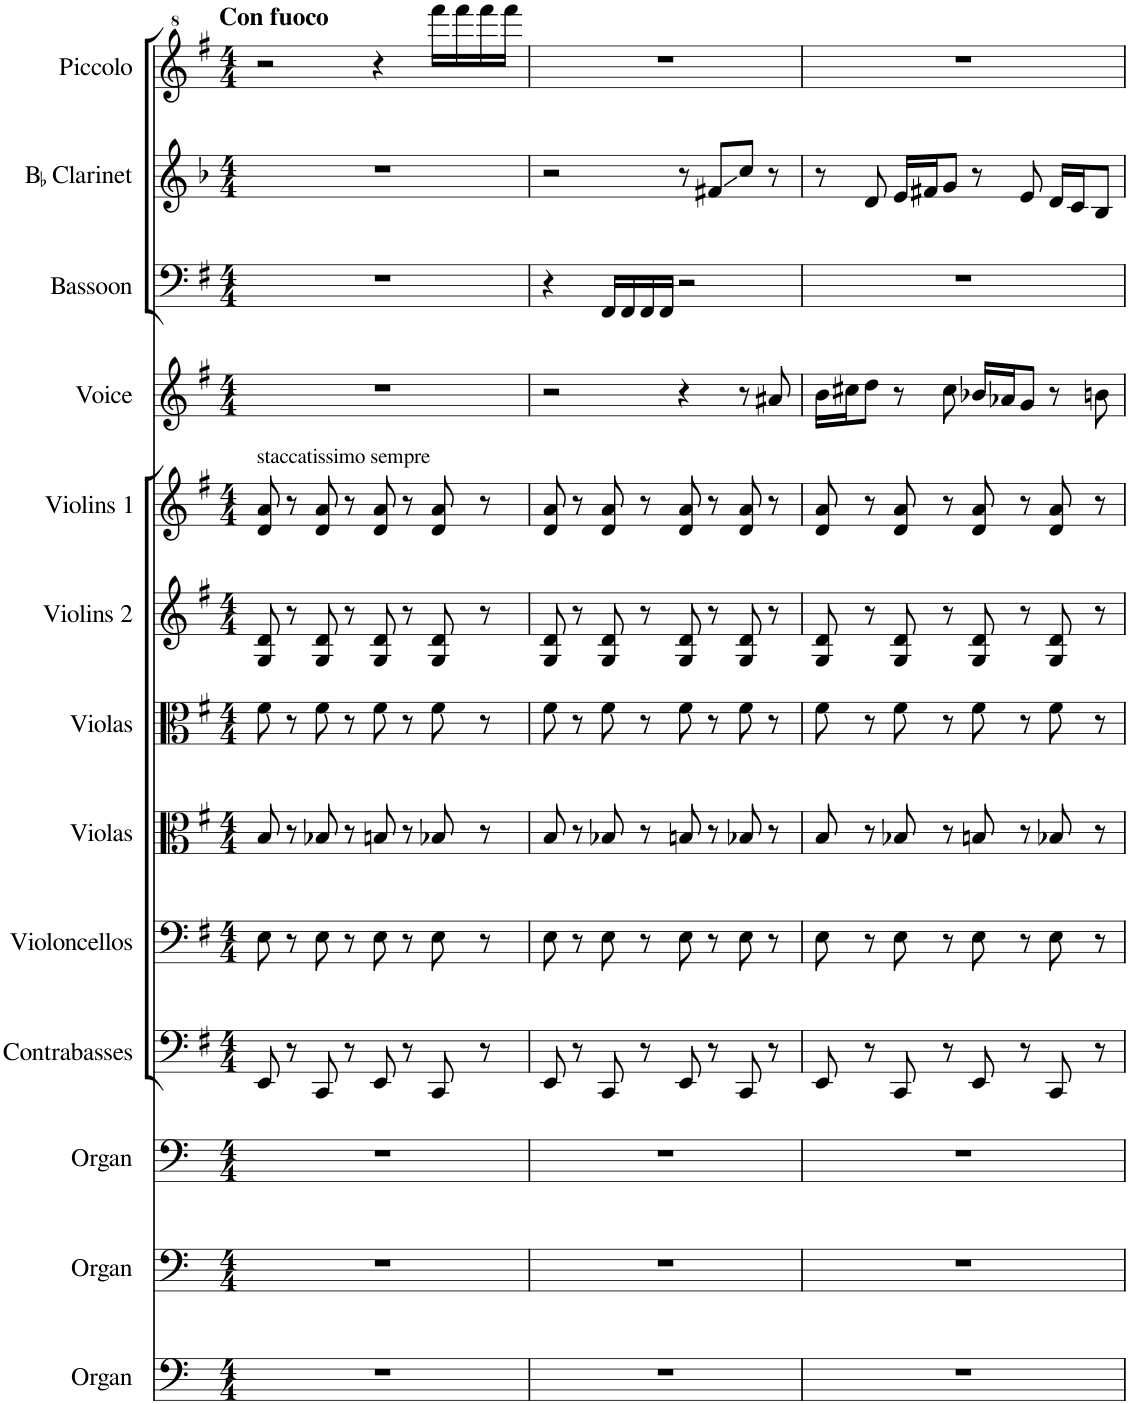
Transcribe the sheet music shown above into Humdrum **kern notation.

**kern	**kern	**kern	**kern	**kern	**kern	**kern	**kern	**kern	**kern	**kern	**kern	**kern
*part13	*part12	*part11	*part10	*part9	*part8	*part7	*part6	*part5	*part4	*part3	*part2	*part1
*staff13	*staff12	*staff11	*staff10	*staff9	*staff8	*staff7	*staff6	*staff5	*staff4	*staff3	*staff2	*staff1
*I"Organ	*I"Organ	*I"Organ	*I"Contrabasses	*I"Violoncellos	*I"Violas	*I"Violas	*I"Violins 2	*I"Violins 1	*I"Voice	*I"Bassoon	*I"BaccidentalFlat Clarinet	*I"Piccolo
*I'Org.	*I'Org.	*I'Org.	*I'Cbs.	*I'Vlcs.	*I'Vlas.	*I'Vlas.	*I'Vlns. 2	*I'Vlns. 1	*I'Vo.	*I'Bsn.	*I'BaccidentalFlat Cl.	*I'Picc.
*clefF4	*clefF4	*clefF4	*clefF4	*clefF4	*clefC3	*clefC3	*clefG2	*clefG2	*clefG2	*clefF4	*clefG2	*clefG^2
*	*	*	*	*	*	*	*	*	*	*	*ITrd1c2	*ITrd-7c-12
*k[]	*k[]	*k[]	*k[f#]	*k[f#]	*k[f#]	*k[f#]	*k[f#]	*k[f#]	*k[f#]	*k[f#]	*k[b-]	*k[f#]
*M4/4	*M4/4	*M4/4	*M4/4	*M4/4	*M4/4	*M4/4	*M4/4	*M4/4	*M4/4	*M4/4	*M4/4	*M4/4
=1	=1	=1	=1	=1	=1	=1	=1	=1	=1	=1	=1	=1
!	!	!	!	!	!	!	!	!	!	!	!	!LO:TX:a:B:t=Con fuoco
!	!	!	!	!	!	!	!	!LO:TX:a:t=staccatissimo sempre	!	!	!	!
1r	1r	1r	8EE/	8E\	8B/	8f#\	8G/ 8d/	8d/ 8a/	1r	1r	1r	2r
.	.	.	8r	8r	8r	8r	8r	8r	.	.	.	.
.	.	.	8CC/	8E\	8B-X/	8f#\	8G/ 8d/	8d/ 8a/	.	.	.	.
.	.	.	8r	8r	8r	8r	8r	8r	.	.	.	.
.	.	.	8EE/	8E\	8Bn/	8f#\	8G/ 8d/	8d/ 8a/	.	.	.	4r
.	.	.	8r	8r	8r	8r	8r	8r	.	.	.	.
.	.	.	8CC/	8E\	8B-X/	8f#\	8G/ 8d/	8d/ 8a/	.	.	.	16ffff#\LL
.	.	.	.	.	.	.	.	.	.	.	.	16ffff#\
.	.	.	8r	8r	8r	8r	8r	8r	.	.	.	16ffff#\
.	.	.	.	.	.	.	.	.	.	.	.	16ffff#\JJ
=2	=2	=2	=2	=2	=2	=2	=2	=2	=2	=2	=2	=2
1r	1r	1r	8EE/	8E\	8B/	8f#\	8G/ 8d/	8d/ 8a/	2r	4r	2r	1r
.	.	.	8r	8r	8r	8r	8r	8r	.	.	.	.
.	.	.	8CC/	8E\	8B-X/	8f#\	8G/ 8d/	8d/ 8a/	.	16FF#/LL	.	.
.	.	.	.	.	.	.	.	.	.	16FF#/	.	.
.	.	.	8r	8r	8r	8r	8r	8r	.	16FF#/	.	.
.	.	.	.	.	.	.	.	.	.	16FF#/JJ	.	.
.	.	.	8EE/	8E\	8Bn/	8f#\	8G/ 8d/	8d/ 8a/	4r	2r	8r	.
.	.	.	8r	8r	8r	8r	8r	8r	.	.	8f#X/L	.
.	.	.	8CC/	8E\	8B-X/	8f#\	8G/ 8d/	8d/ 8a/	8r	.	8cc/J	.
.	.	.	8r	8r	8r	8r	8r	8r	8a#X/	.	8r	.
=3	=3	=3	=3	=3	=3	=3	=3	=3	=3	=3	=3	=3
1r	1r	1r	8EE/	8E\	8B/	8f#\	8G/ 8d/	8d/ 8a/	16b\LL	1r	8r	1r
.	.	.	.	.	.	.	.	.	16cc#X\J	.	.	.
.	.	.	8r	8r	8r	8r	8r	8r	8dd\J	.	8d/	.
.	.	.	8CC/	8E\	8B-X/	8f#\	8G/ 8d/	8d/ 8a/	8r	.	16e/LL	.
.	.	.	.	.	.	.	.	.	.	.	16f#X/J	.
.	.	.	8r	8r	8r	8r	8r	8r	8cc#\	.	8g/J	.
.	.	.	8EE/	8E\	8Bn/	8f#\	8G/ 8d/	8d/ 8a/	16b-X/LL	.	8r	.
.	.	.	.	.	.	.	.	.	16a-X/J	.	.	.
.	.	.	8r	8r	8r	8r	8r	8r	8g/J	.	8e/	.
.	.	.	8CC/	8E\	8B-X/	8f#\	8G/ 8d/	8d/ 8a/	8r	.	16d/LL	.
.	.	.	.	.	.	.	.	.	.	.	16c/J	.
.	.	.	8r	8r	8r	8r	8r	8r	8bn\	.	8B-/J	.
=	=	=	=	=	=	=	=	=	=	=	=	=
*-	*-	*-	*-	*-	*-	*-	*-	*-	*-	*-	*-	*-
